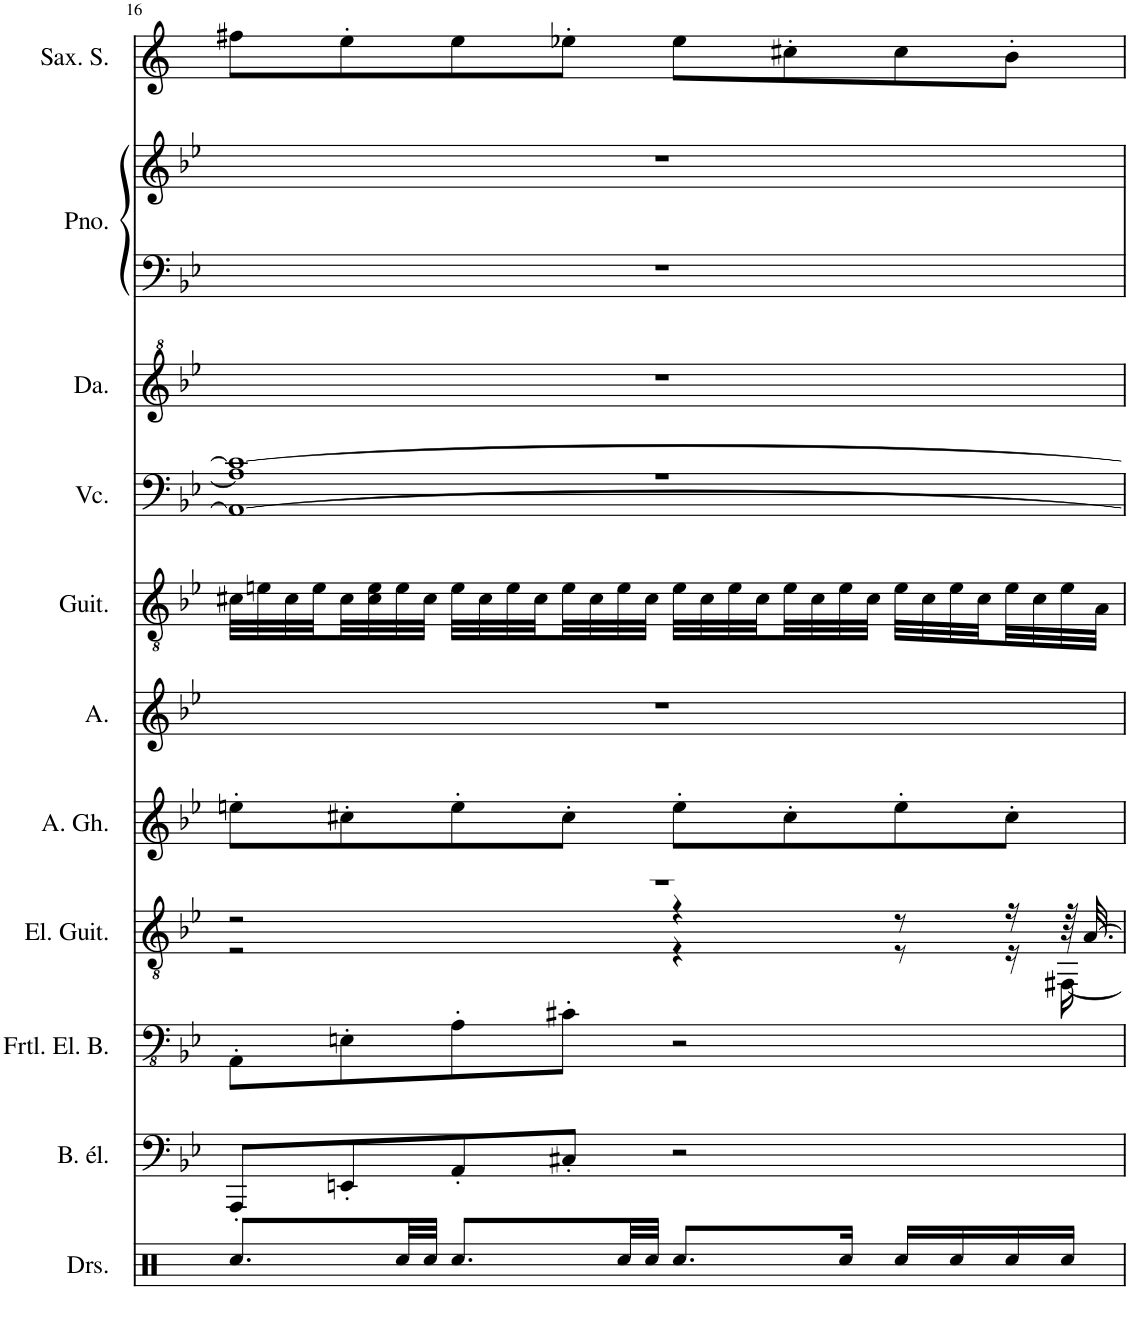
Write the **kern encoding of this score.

**kern	**kern	**kern	**kern	**kern	**kern	**kern	**kern	**kern	**kern	**kern	**kern
*part11	*part10	*part9	*part8	*part7	*part6	*part5	*part4	*part3	*part2	*part2	*part1
*staff12	*staff11	*staff10	*staff9	*staff8	*staff7	*staff6	*staff5	*staff4	*staff3	*staff2	*staff1
*I"Set de batterie	*I"Basse électrique à 5 cordes	*I"Fretless Electric Bass	*I"Electric Guitar	*I"Alto Gemshorn	*I"Chant Alto	*I"Acoustic Guitar	*I"Violoncello	*I"Danso	*I"Piano	*	*I"Saxophone soprano
*	*I'B. él.	*I'Frtl. El. B.	*I'El. Guit.	*I'A. Gh.	*I'A.	*I'Guit.	*I'Vc.	*I'Da.	*I'Pno.	*	*I'Sax. S.
!!LO:PB:g=z
*clefX	*clefF4	*clefFv4	*clefGv2	*clefG2	*clefG2	*clefGv2	*clefF4	*clefG^2	*clefF4	*clefG2	*clefG2
*	*Trd7c12	*	*	*	*	*	*	*	*	*	*Trd1c2
*k[]	*k[b-e-]	*k[b-e-]	*k[b-e-]	*k[b-e-]	*k[b-e-]	*k[b-e-]	*k[b-e-]	*k[b-e-]	*k[b-e-]	*k[b-e-]	*k[]
*M4/4	*M4/4	*M4/4	*M4/4	*M4/4	*M4/4	*M4/4	*M4/4	*M4/4	*M4/4	*M4/4	*M4/4
=16	=16	=16	=16	=16	=16	=16	=16	=16	=16	=16	=16
*	*	*	*^	*	*	*	*^	*	*	*	*
*	*	*	*	*^	*	*	*	*	*^	*	*	*	*
8.Rcc/L	8AAA'/L	8AAA'\L	1r	2r	2r	8een'\L	1r	32c#X\LLL	1r	1A]	1AA_ 1c#_	1r	1r	1r	8ff#X\L
.	.	.	.	.	.	.	.	32en\	.	.	.	.	.	.	.
.	.	.	.	.	.	.	.	32c#\	.	.	.	.	.	.	.
.	.	.	.	.	.	.	.	32e\	.	.	.	.	.	.	.
.	8EEn'/	8EEn'\	.	.	.	8cc#X'\	.	32c#\	.	.	.	.	.	.	8ee'\
.	.	.	.	.	.	.	.	32c#\ 32e\	.	.	.	.	.	.	.
32Rcc/LL	.	.	.	.	.	.	.	32e\	.	.	.	.	.	.	.
32Rcc/JJJ	.	.	.	.	.	.	.	32c#\JJJ	.	.	.	.	.	.	.
8.Rcc/L	8AA'/	8AA'\	.	.	.	8ee'\	.	32e\LLL	.	.	.	.	.	.	8ee\
.	.	.	.	.	.	.	.	32c#\	.	.	.	.	.	.	.
.	.	.	.	.	.	.	.	32e\	.	.	.	.	.	.	.
.	.	.	.	.	.	.	.	32c#\	.	.	.	.	.	.	.
.	8C#X'/J	8C#X'\J	.	.	.	8cc#'\J	.	32e\	.	.	.	.	.	.	8ee-X'\J
.	.	.	.	.	.	.	.	32c#\	.	.	.	.	.	.	.
32Rcc/LL	.	.	.	.	.	.	.	32e\	.	.	.	.	.	.	.
32Rcc/JJJ	.	.	.	.	.	.	.	32c#\JJJ	.	.	.	.	.	.	.
8.Rcc/L	2r	2r	.	4r	4r	8ee'\L	.	32e\LLL	.	.	.	.	.	.	8ee-\L
.	.	.	.	.	.	.	.	32c#\	.	.	.	.	.	.	.
.	.	.	.	.	.	.	.	32e\	.	.	.	.	.	.	.
.	.	.	.	.	.	.	.	32c#\	.	.	.	.	.	.	.
.	.	.	.	.	.	8cc#'\	.	32e\	.	.	.	.	.	.	8cc#X'\
.	.	.	.	.	.	.	.	32c#\	.	.	.	.	.	.	.
16Rcc/Jk	.	.	.	.	.	.	.	32e\	.	.	.	.	.	.	.
.	.	.	.	.	.	.	.	32c#\JJJ	.	.	.	.	.	.	.
16Rcc/LL	.	.	.	8r	8r	8ee'\	.	32e\LLL	.	.	.	.	.	.	8cc#\
.	.	.	.	.	.	.	.	32c#\	.	.	.	.	.	.	.
16Rcc/	.	.	.	.	.	.	.	32e\	.	.	.	.	.	.	.
.	.	.	.	.	.	.	.	32c#\	.	.	.	.	.	.	.
16Rcc/	.	.	.	16r	16r	8cc#'\J	.	32e\	.	.	.	.	.	.	8b'\J
.	.	.	.	.	.	.	.	32c#\	.	.	.	.	.	.	.
16Rcc/JJ	.	.	.	64r	[16FF#X\	.	.	32e\	.	.	.	.	.	.	.
.	.	.	.	[32.A/	.	.	.	.	.	.	.	.	.	.	.
.	.	.	.	.	.	.	.	32A\JJJ	.	.	.	.	.	.	.
*	*	*	*v	*v	*v	*	*	*	*v	*v	*v	*	*	*	*
=	=	=	=	=	=	=	=	=	=	=	=
*-	*-	*-	*-	*-	*-	*-	*-	*-	*-	*-	*-
